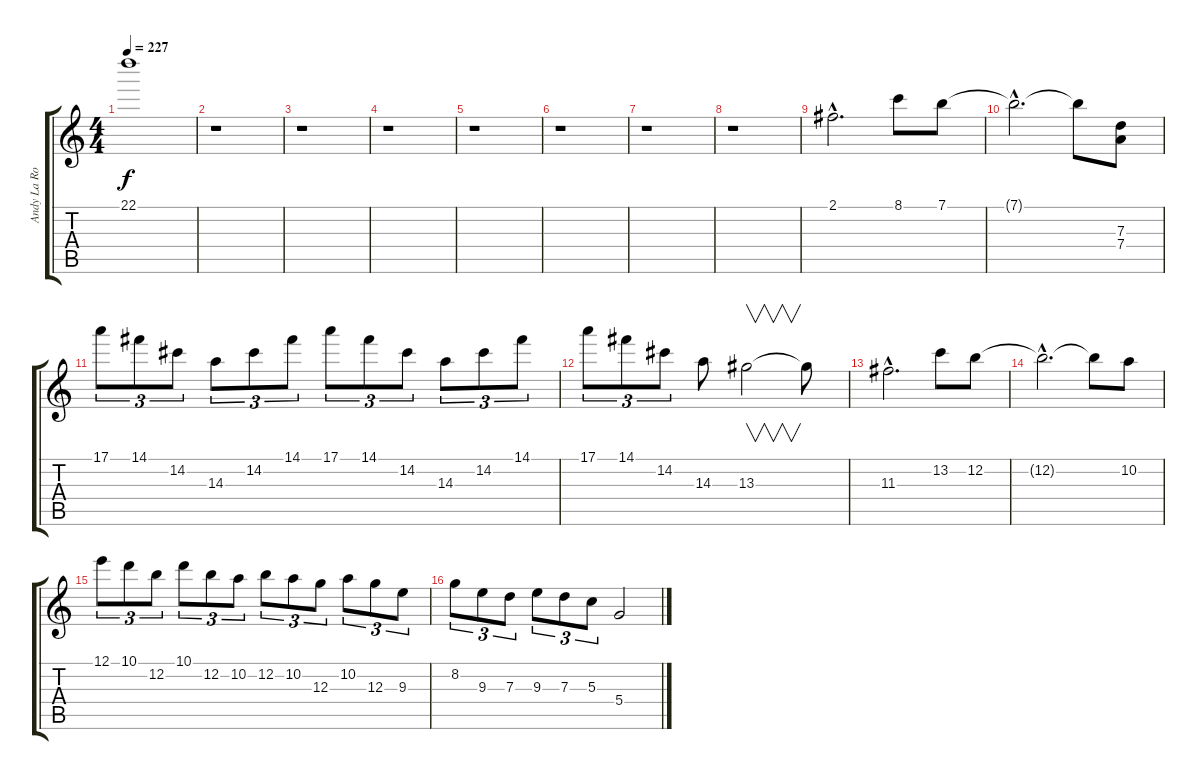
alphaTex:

\track ("Andy La Rocque" "Andy La Ro") {instrument overdrivenguitar}
\staff {score tabs}
\tuning (E4 B3 G3 D3 A2 E2) {hide}
\ts (4 4)
\tempo 227
\clef g2
\ks c
22.1{t}.1{dy f} |
r.1 |
r.1 |
r.1 |
r.1 |
r.1 |
r.1 |
r.1 |
2.1{hac}.2{d} 8.1.8 7.1.8 |
7.1{hac t}.2{d} 7.1{t}.8 (7.3 7.4).8 |
17.1.8{tu (3 2)} 14.1.8{tu (3 2)} 14.2.8{tu (3 2)} 14.3.8{tu (3 2)} 14.2.8{tu (3 2)} 14.1.8{tu (3 2)} 17.1.8{tu (3 2)} 14.1.8{tu (3 2)} 14.2.8{tu (3 2)} 14.3.8{tu (3 2)} 14.2.8{tu (3 2)} 14.1.8{tu (3 2)} |
17.1.8{tu (3 2)} 14.1.8{tu (3 2)} 14.2.8{tu (3 2)} 14.3.8 13.3.2{v} 13.3{t}.8 |
11.3{hac}.2{d} 13.2.8 12.2.8 |
12.2{hac t}.2{d} 12.2{t}.8 10.2.8 |
12.1.8{tu (3 2)} 10.1.8{tu (3 2)} 12.2.8{tu (3 2)} 10.1.8{tu (3 2)} 12.2.8{tu (3 2)} 10.2.8{tu (3 2)} 12.2.8{tu (3 2)} 10.2.8{tu (3 2)} 12.3.8{tu (3 2)} 10.2.8{tu (3 2)} 12.3.8{tu (3 2)} 9.3.8{tu (3 2)} |
8.2.8{tu (3 2)} 9.3.8{tu (3 2)} 7.3.8{tu (3 2)} 9.3.8{tu (3 2)} 7.3.8{tu (3 2)} 5.3.8{tu (3 2)} 5.4.2
